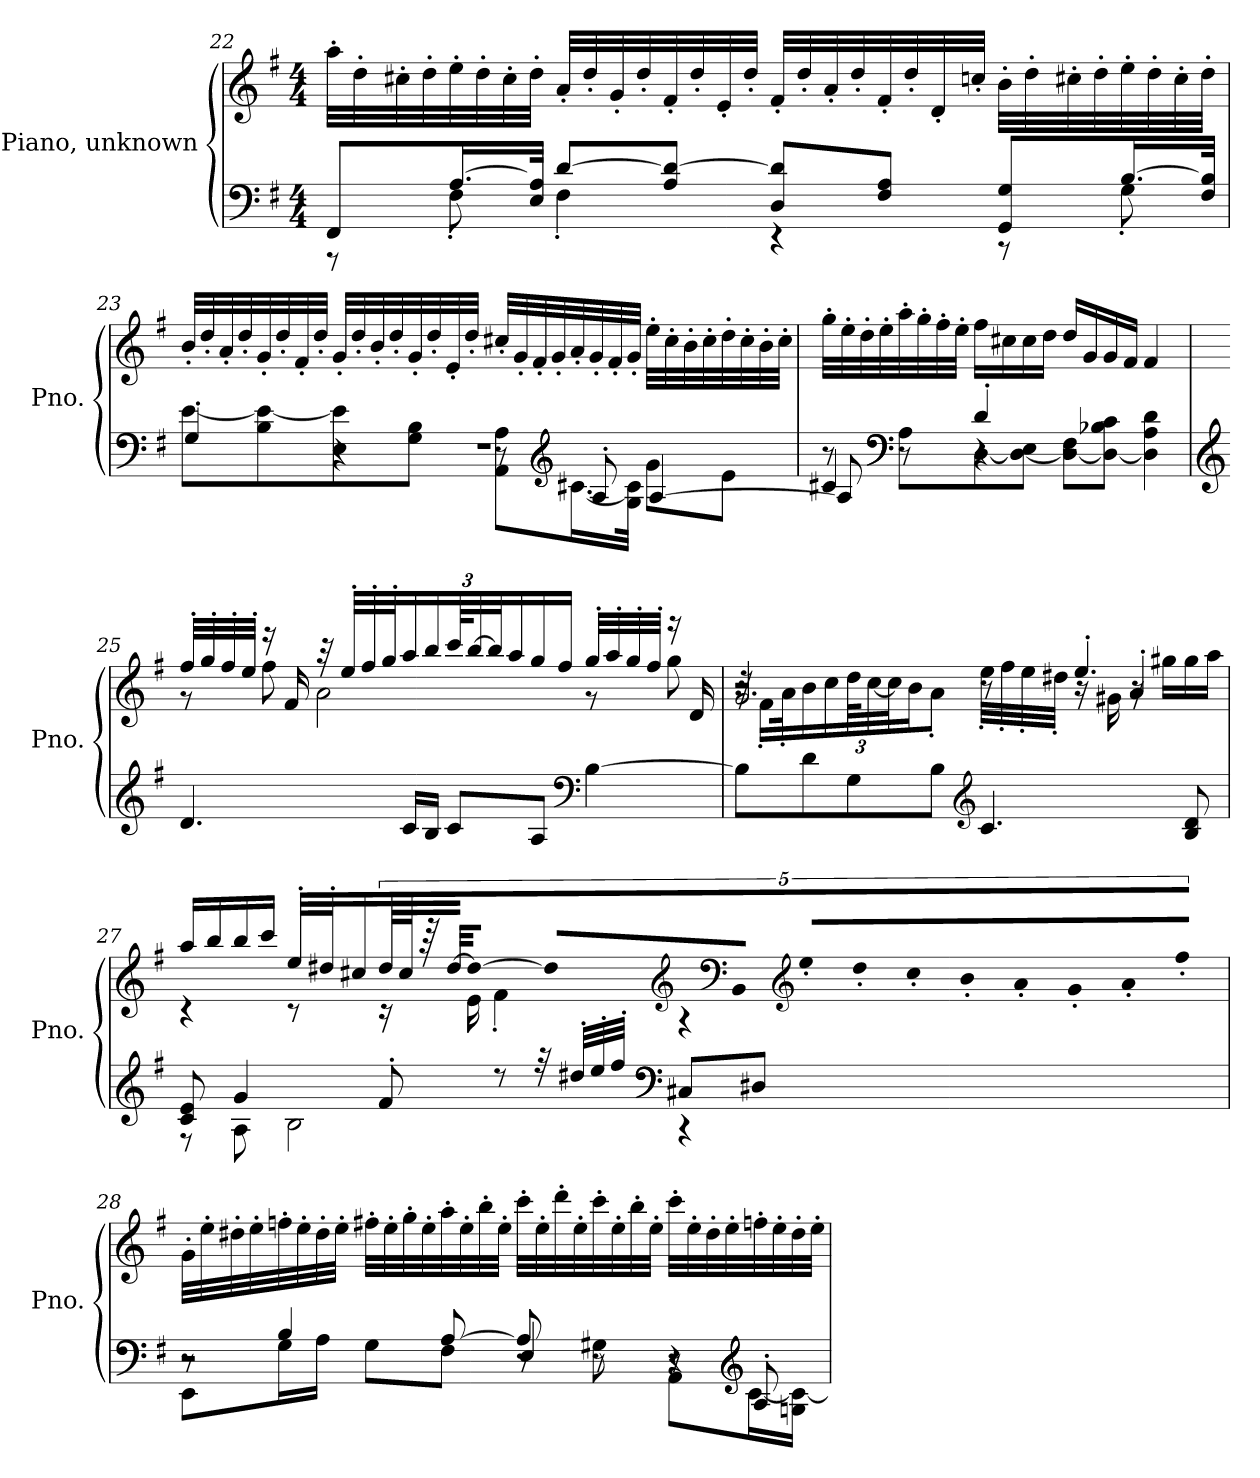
**kern	**kern
*part1	*part1
*staff2	*staff1
*I"Piano, unknown	*
*I'Pno.	*
!!LO:LB:g=z
*clefF4	*clefG2
*k[f#]	*k[f#]
*M4/4	*M4/4
=22	=22
*^	*
8FF#/L	8r	32aa'\LLL
.	.	32dd'\
.	.	32cc#X'\
.	.	32dd'\
[16.A/L	8F#'\	32ee'\
.	.	32dd'\
.	.	32cc#'\
32E/ 32A/]JJk	.	32dd'\JJJ
[8d/L	4F#'\	32a'/LLL
.	.	32dd'/
.	.	32g'/
.	.	32dd'/
8A/ 8d/_J	.	32f#'/
.	.	32dd'/
.	.	32e'/
.	.	32dd'/JJJ
8D/ 8d/]L	4r	32f#'/LLL
.	.	32dd'/
.	.	32a'/
.	.	32dd'/
8F#/ 8A/J	.	32f#'/
.	.	32dd'/
.	.	32d'/
.	.	32ccn'/JJJ
8GG/ 8G/L	8r	32b'\LLL
.	.	32dd'\
.	.	32cc#X'\
.	.	32dd'\
[16.B/L	8G'\	32ee'\
.	.	32dd'\
.	.	32cc#'\
32F#/ 32B/]JJk	.	32dd'\JJJ
!!LO:LB:g=z
=23	=23	=23
*	*^	*
1r	[8e\L	4G'/	32b'/LLL
.	.	.	32dd'/
.	.	.	32a'/
.	.	.	32dd'/
.	8B\ 8e\_	.	32g'/
.	.	.	32dd'/
.	.	.	32f#'/
.	.	.	32dd'/JJJ
.	8E\ 8e\]	4r	32g'/LLL
.	.	.	32dd'/
.	.	.	32b'/
.	.	.	32dd'/
.	8G\ 8B\J	.	32g'/
.	.	.	32dd'/
.	.	.	32e'/
.	.	.	32dd'/JJJ
.	8AA\ 8A\L	8r	32cc#X'/LLL
.	.	.	32g'/
.	.	.	32f#'/
.	.	.	32g'/
*clefG2	*	*	*
.	[16.c#X\L	8A'/	32a'/
.	.	.	32g'/
.	.	.	32f#'/
.	32G\ 32c#\]JJk	.	32g'/JJJ
.	8g\L	[4A/	32ee'\LLL
.	.	.	32cc#'\
.	.	.	32b'\
.	.	.	32cc#'\
.	8e\J	.	32dd'\
.	.	.	32cc#'\
.	.	.	32b'\
.	.	.	32cc#'\JJJ
!!LO:LB:g=z
=24	=24	=24	=24
4c#X/	8r	8A/]	32gg'\LLL
.	.	.	32ee'\
.	.	.	32dd'\
.	.	.	32ee'\
*clefF4	*	*	*
.	8A\L	8r	32aa'\
.	.	.	32gg'\
.	.	.	32ff#'\
.	.	.	32ee'\JJJ
4d'/	[8D\	4r	16ff#\LL
.	.	.	16cc#X\
.	8D\_ 8E\J	.	16cc#\
.	.	.	16dd\JJ
2r	8D\_ 8F#\L	2r	16dd/LL
.	.	.	16g/
.	8D\_ 8B-X\ 8c#\J	.	16g/
.	.	.	16f#/JJ
.	4D\] 4A\ 4d\	.	4f#/
*v	*v	*v	*
!!LO:LB:g=z
=25	=25
*clefG2	*
*	*^
4.d/	32ff#'/LLL	8r
.	32gg'/	.
.	32ff#'/	.
.	32ee'/JJJ	.
.	16r	8ff#\
.	16f#/	.
.	32r	2a\
.	32ee'/LLL	.
.	32ff#'/	.
.	32gg'/J	.
16c/LL	16aa/	.
16B/JJ	16bb/	.
*	*Xbrackettup	*
8c/L	96ccc/KL	.
.	[48bb/	.
.	32bb/J]	.
.	16aa/	.
8A/J	16gg/	.
.	16ff#/JJ	.
*clefF4	*	*
[4B\	32gg'/LLL	8r
.	32aa'/	.
.	32gg'/	.
.	32ff#'/JJJ	.
.	16r	8gg\
.	16d/	.
!!LO:PB:g=z
=26	=26	=26
*	*	*^
8B\L]	2r	32r	2.g/
.	.	16f#'\LL	.
.	.	32a'\K	.
8d\	.	16b\	.
.	.	16cc\	.
8G\	.	96dd\KL	.
.	.	[48cc\	.
.	.	32cc\J]	.
.	.	16b\J	.
8B\J	.	8a'\J	.
*clefG2	*	*	*
4.c/	8r	32ee'\LLL	.
.	.	32ff#'\	.
.	.	32ee'\	.
.	.	32dd#X'\JJJ	.
.	4.ee'/	16r	.
.	.	16g#X\	.
.	.	16r	4a'/
.	.	16gg#X\LL	.
8B/ 8d/	.	16gg#\	.
.	.	16aa\JJ	.
*	*	*v	*v
!!LO:LB:g=z
=27	=27	=27
*^	*	*
8c/ 8e/	8r	16aa/LL	4r
.	.	16bb/	.
4g/	8A\	16bb/	.
.	.	16ccc/JJ	.
.	2B\	32ee'/LLL	8r
.	.	32dd#X'/J	.
.	.	16cc#X/	.
*	*	*brackettup	*
8f#'/	.	80dd#/LL	16r
.	.	80cc#/JJJJ	.
.	.	80r	.
.	.	[40dd#/KLL	.
.	.	16dd#/JJ_	16e\
8r	.	8dd#/L]	4f#'\
*	*	*clefF4	*
32r	.	8BB/J	.
32dd#X'/LLL	.	.	.
32ee'/	.	.	.
32ff#'/JJJ	.	.	.
*clefF4	*	*clefG2	*
8C#X/L	4r	32ee'/LLL	4r
.	.	32dd#'/	.
.	.	32cc#'/	.
.	.	32b'/	.
8D#X/J	.	32a'/	.
.	.	32g'/	.
.	.	32a'/	.
.	.	32ff#'/JJJ	.
*	*	*v	*v
!!LO:LB:g=z
=28	=28	=28
*	*^	*
8r	8EE\L	2r	32g'\LLL
.	.	.	32ee'\
.	.	.	32dd#X'\
.	.	.	32ee'\
4B/	16G\L	.	32ffn'\
.	.	.	32ee'\
.	16A\JJ	.	32dd#'\
.	.	.	32ee'\JJJ
.	8G\L	.	32ff#X'\LLL
.	.	.	32ee'\
.	.	.	32gg'\
.	.	.	32ee'\
[8A/	8F#\J	.	32aa'\
.	.	.	32ee'\
.	.	.	32bb'\
.	.	.	32ee'\JJJ
8A/]	8r	4E/	32ccc'\LLL
.	.	.	32ee'\
.	.	.	32ddd'\
.	.	.	32ee'\
8r	8G#X\	.	32ccc'\
.	.	.	32ee'\
.	.	.	32bb'\
.	.	.	32ee'\JJJ
8r	8AA\L	4r	32ccc'\LLL
.	.	.	32ee'\
.	.	.	32dd#'\
.	.	.	32ee'\
*clefG2	*	*	*
8A'/	[16c\L	.	32ffn'\
.	.	.	32ee'\
.	16Gn\ 16c\_JJ	.	32dd#'\
.	.	.	32ee'\JJJ
*v	*v	*v	*
=	=
*-	*-
